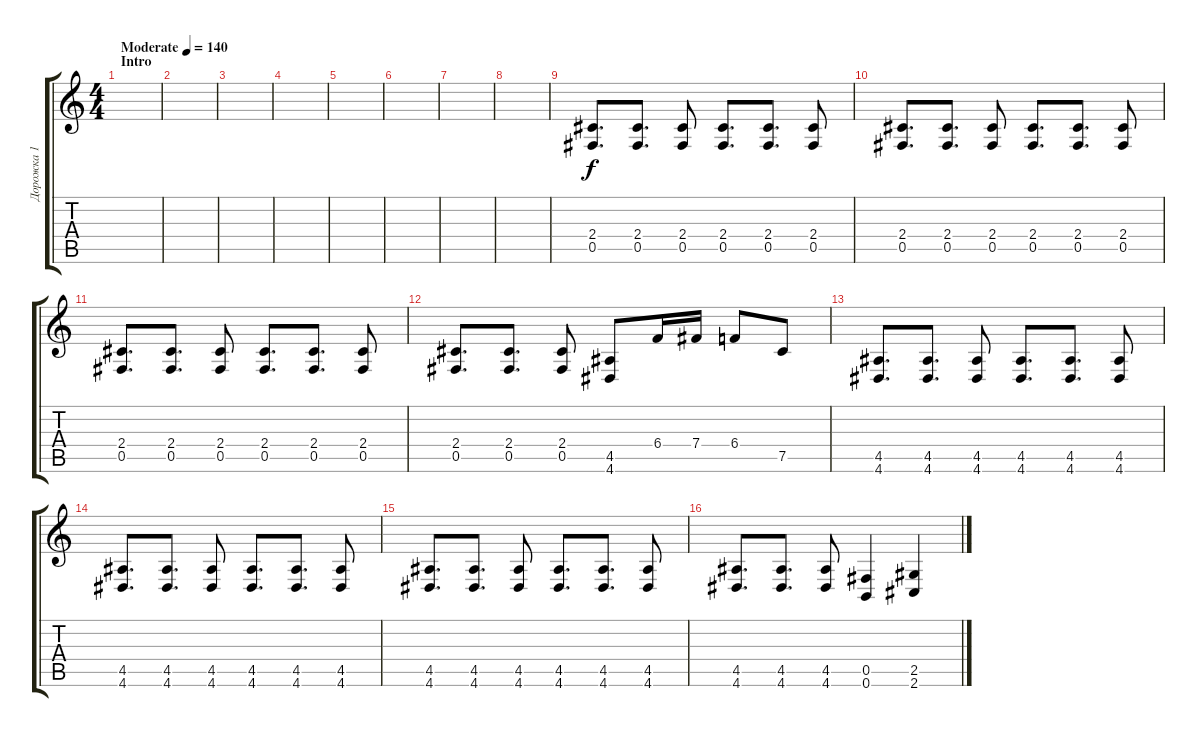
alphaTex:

\track ("Дорожка 1" "Дорожка 1") {instrument distortionguitar}
\staff {score tabs}
\tuning (Db4 Ab3 E3 B2 Gb2 B1) {hide}
\ts (4 4)
\section ("" "Intro")
\tempo (140 "Moderate")
\clef g2
\ks c
|
|
|
|
|
|
|
|
(2.4 0.5).8{d} (2.4 0.5).8{d} (2.4 0.5).8 (2.4 0.5).8{d} (2.4 0.5).8{d} (2.4 0.5).8 |
(2.4 0.5).8{d} (2.4 0.5).8{d} (2.4 0.5).8 (2.4 0.5).8{d} (2.4 0.5).8{d} (2.4 0.5).8 |
(2.4 0.5).8{d} (2.4 0.5).8{d} (2.4 0.5).8 (2.4 0.5).8{d} (2.4 0.5).8{d} (2.4 0.5).8 |
(2.4 0.5).8{d} (2.4 0.5).8{d} (2.4 0.5).8 (4.5 4.6).8 6.4.16 7.4.16 6.4.8 7.5.8 |
(4.5 4.6).8{d} (4.5 4.6).8{d} (4.5 4.6).8 (4.5 4.6).8{d} (4.5 4.6).8{d} (4.5 4.6).8 |
(4.5 4.6).8{d} (4.5 4.6).8{d} (4.5 4.6).8 (4.5 4.6).8{d} (4.5 4.6).8{d} (4.5 4.6).8 |
(4.5 4.6).8{d} (4.5 4.6).8{d} (4.5 4.6).8 (4.5 4.6).8{d} (4.5 4.6).8{d} (4.5 4.6).8 |
(4.5 4.6).8{d} (4.5 4.6).8{d} (4.5 4.6).8 (0.5 0.6).4 (2.5 2.6).4
